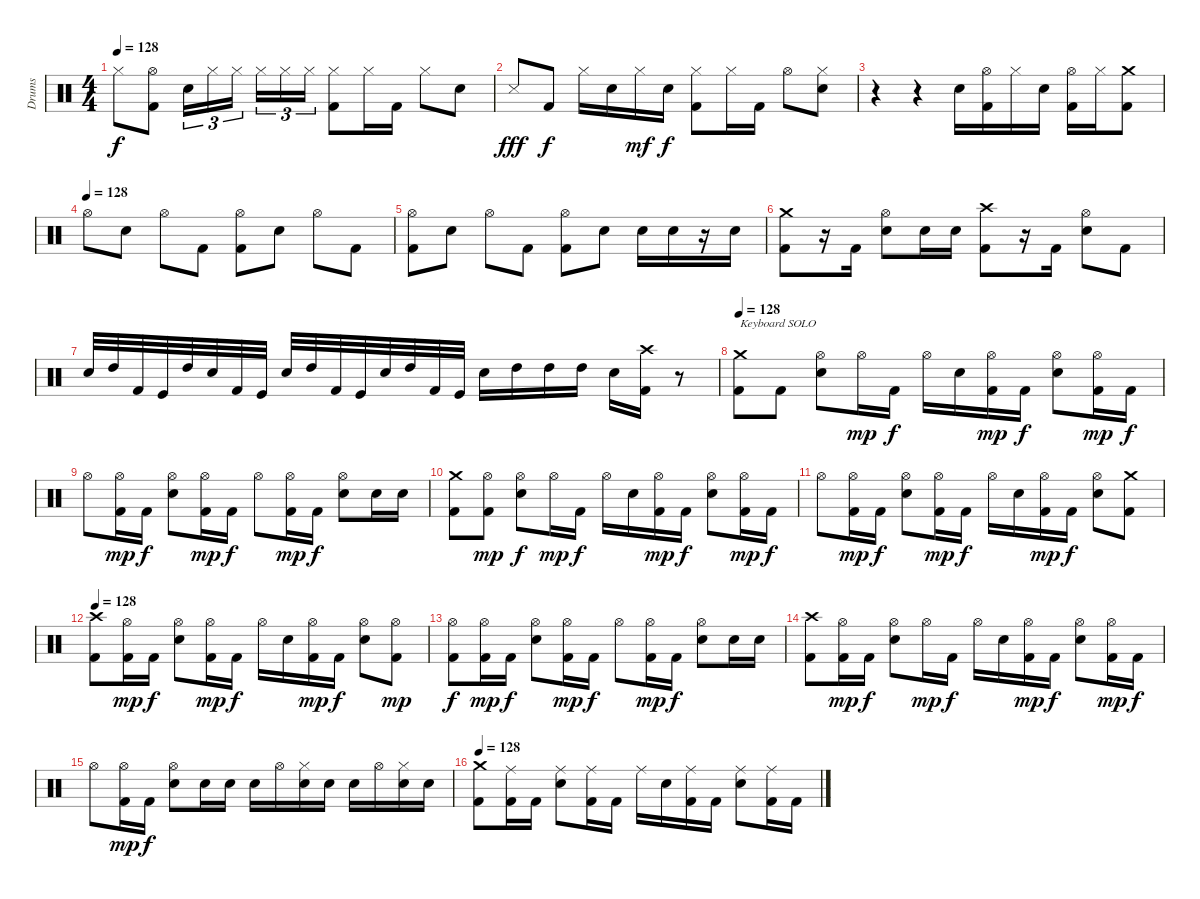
\track ("Drums" "Drums") {instrument percussion}
\staff {score}
\articulation defaults
\ts (4 4)
\tempo 128
\clef neutral
\ks c "Hi-Hat (closed)".8{dy f}
("Hi-Hat (open)" "Kick (hit) 2").8 "Electric Snare (hit)".16{tu (3 2)} "Hi-Hat (closed)".16{tu (3 2)} "Hi-Hat (closed)".16{tu (3 2)} "Hi-Hat (closed)".16{tu (3 2)} "Hi-Hat (closed)".16{tu (3 2)} "Hi-Hat (closed)".16{tu (3 2)} ("Hi-Hat (closed)" "Kick (hit) 2").8 "Hi-Hat (closed)".16 "Kick (hit) 2".16 "Hi-Hat (closed)".8 "Electric Snare (hit)".8 |
"Metronome (hit)".8{dy fff} "Kick (hit) 2".8{dy f} "Hi-Hat (closed)".16 "Electric Snare (hit)".16 "Hi-Hat (closed)".16{dy mf} "Electric Snare (hit)".16{dy f} ("Hi-Hat (closed)" "Kick (hit) 2").8 "Hi-Hat (closed)".16 "Kick (hit) 2".16 "Hi-Hat (open)".8 ("Electric Snare (hit)" "Hi-Hat (closed)").8 |
r.4 r.4 "Electric Snare (hit)".16 ("Hi-Hat (open)" "Kick (hit) 2").16 "Hi-Hat (closed)".16 "Electric Snare (hit)".16 ("Hi-Hat (open)" "Kick (hit) 2").16 "Hi-Hat (closed)".16 ("Crash medium (hit)" "Kick (hit) 2").8 |
\tempo (128)
"Hi-Hat (open)".8 "Electric Snare (hit)".8 "Hi-Hat (open)".8 "Kick (hit) 2".8 ("Hi-Hat (open)" "Kick (hit) 2").8 "Electric Snare (hit)".8 "Hi-Hat (open)".8 "Kick (hit) 2".8 |
("Hi-Hat (open)" "Kick (hit) 2").8 "Electric Snare (hit)".8 "Hi-Hat (open)".8 "Kick (hit) 2".8 ("Hi-Hat (open)" "Kick (hit) 2").8 "Electric Snare (hit)".8 "Electric Snare (hit)".16 "Electric Snare (hit)".16 r.16 "Electric Snare (hit)".16 |
("Crash medium (hit)" "Kick (hit) 2").8 r.16 "Kick (hit) 2".16 ("Hi-Hat (open)" "Electric Snare (hit)").8 "Electric Snare (hit)".16 "Electric Snare (hit)".16 ("Crash high (hit)" "Kick (hit) 2").8 r.16 "Kick (hit) 2".16 ("Hi-Hat (open)" "Electric Snare (hit)").8 "Kick (hit) 2".8 |
"Electric Snare (hit)".32 "High Tom (hit)".32 "Kick (hit) 2".32 "Kick (hit)".32 "High Tom (hit)".32 "Electric Snare (hit)".32 "Kick (hit) 2".32 "Kick (hit)".32 "Electric Snare (hit)".32 "High Tom (hit)".32 "Kick (hit) 2".32 "Kick (hit)".32 "Electric Snare (hit)".32 "High Tom (hit)".32 "Kick (hit) 2".32 "Kick (hit)".32 "Electric Snare (hit)".16 "High Tom (hit)".16 "High Tom (hit)".16 "High Tom (hit)".16 "Electric Snare (hit)".16 ("Crash high (hit)" "Kick (hit) 2").16 r.8 |
\tempo 128
("Crash medium (hit)" "Kick (hit) 2").8{txt "Keyboard SOLO"} "Kick (hit) 2".8 ("Hi-Hat (open)" "Electric Snare (hit)").8 "Hi-Hat (open)".16{dy mp} "Kick (hit) 2".16{dy f} "Hi-Hat (open)".16 "Electric Snare (hit)".16 ("Hi-Hat (open)" "Kick (hit) 2").16{dy mp} "Kick (hit) 2".16{dy f} ("Hi-Hat (open)" "Electric Snare (hit)").8 ("Hi-Hat (open)" "Kick (hit) 2").16{dy mp} "Kick (hit) 2".16{dy f} |
"Hi-Hat (open)".8 ("Hi-Hat (open)" "Kick (hit) 2").16{dy mp} "Kick (hit) 2".16{dy f} ("Hi-Hat (open)" "Electric Snare (hit)").8 ("Hi-Hat (open)" "Kick (hit) 2").16{dy mp} "Kick (hit) 2".16{dy f} "Hi-Hat (open)".8 ("Hi-Hat (open)" "Kick (hit) 2").16{dy mp} "Kick (hit) 2".16{dy f} ("Hi-Hat (open)" "Electric Snare (hit)").8 "Electric Snare (hit)".16 "Electric Snare (hit)".16 |
("Crash medium (hit)" "Kick (hit) 2").8 ("Hi-Hat (open)" "Kick (hit) 2").8{dy mp} ("Hi-Hat (open)" "Electric Snare (hit)").8{dy f} "Hi-Hat (open)".16{dy mp} "Kick (hit) 2".16{dy f} "Hi-Hat (open)".16 "Electric Snare (hit)".16 ("Hi-Hat (open)" "Kick (hit) 2").16{dy mp} "Kick (hit) 2".16{dy f} ("Hi-Hat (open)" "Electric Snare (hit)").8 ("Hi-Hat (open)" "Kick (hit) 2").16{dy mp} "Kick (hit) 2".16{dy f} |
"Hi-Hat (open)".8 ("Hi-Hat (open)" "Kick (hit) 2").16{dy mp} "Kick (hit) 2".16{dy f} ("Hi-Hat (open)" "Electric Snare (hit)").8 ("Hi-Hat (open)" "Kick (hit) 2").16{dy mp} "Kick (hit) 2".16{dy f} "Hi-Hat (open)".16 "Electric Snare (hit)".16 ("Hi-Hat (open)" "Kick (hit) 2").16{dy mp} "Kick (hit) 2".16{dy f} ("Hi-Hat (open)" "Electric Snare (hit)").8 ("Crash medium (hit)" "Kick (hit) 2").8 |
\tempo 128
("Crash high (hit)" "Kick (hit) 2").8 ("Hi-Hat (open)" "Kick (hit) 2").16{dy mp} "Kick (hit) 2".16{dy f} ("Hi-Hat (open)" "Electric Snare (hit)").8 ("Hi-Hat (open)" "Kick (hit) 2").16{dy mp} "Kick (hit) 2".16{dy f} "Hi-Hat (open)".16 "Electric Snare (hit)".16 ("Hi-Hat (open)" "Kick (hit) 2").16{dy mp} "Kick (hit) 2".16{dy f} ("Hi-Hat (open)" "Electric Snare (hit)").8 ("Hi-Hat (open)" "Kick (hit) 2").8{dy mp} |
("Hi-Hat (open)" "Kick (hit) 2").8{dy f} ("Hi-Hat (open)" "Kick (hit) 2").16{dy mp} "Kick (hit) 2".16{dy f} ("Hi-Hat (open)" "Electric Snare (hit)").8 ("Hi-Hat (open)" "Kick (hit) 2").16{dy mp} "Kick (hit) 2".16{dy f} "Hi-Hat (open)".8 ("Hi-Hat (open)" "Kick (hit) 2").16{dy mp} "Kick (hit) 2".16{dy f} ("Hi-Hat (open)" "Electric Snare (hit)").8 "Electric Snare (hit)".16 "Electric Snare (hit)".16 |
("Crash high (hit)" "Kick (hit) 2").8 ("Hi-Hat (open)" "Kick (hit) 2").16{dy mp} "Kick (hit) 2".16{dy f} ("Hi-Hat (open)" "Electric Snare (hit)").8 "Hi-Hat (open)".16{dy mp} "Kick (hit) 2".16{dy f} "Hi-Hat (open)".16 "Electric Snare (hit)".16 ("Hi-Hat (open)" "Kick (hit) 2").16{dy mp} "Kick (hit) 2".16{dy f} ("Hi-Hat (open)" "Electric Snare (hit)").8 ("Hi-Hat (open)" "Kick (hit) 2").16{dy mp} "Kick (hit) 2".16{dy f} |
"Hi-Hat (open)".8 ("Hi-Hat (open)" "Kick (hit) 2").16{dy mp} "Kick (hit) 2".16{dy f} ("Hi-Hat (open)" "Electric Snare (hit)").8 "Electric Snare (hit)".16 "Electric Snare (hit)".16 "Electric Snare (hit)".16 "Hi-Hat (open)".16 ("Electric Snare (hit)" "Hi-Hat (closed)").16 "Electric Snare (hit)".16 "Electric Snare (hit)".16 "Hi-Hat (open)".16 ("Electric Snare (hit)" "Hi-Hat (closed)").16 "Electric Snare (hit)".16 |
\tempo 128
("Crash medium (hit)" "Kick (hit) 2").8 ("Ride (middle)" "Kick (hit) 2").16 "Kick (hit) 2".16 ("Ride (middle)" "Electric Snare (hit)").8 ("Ride (middle)" "Kick (hit) 2").16 "Kick (hit) 2".16 "Ride (middle)".16 "Electric Snare (hit)".16 ("Ride (middle)" "Kick (hit) 2").16 "Kick (hit) 2".16 ("Ride (middle)" "Electric Snare (hit)").8 ("Ride (middle)" "Kick (hit) 2").16 "Kick (hit) 2".16
